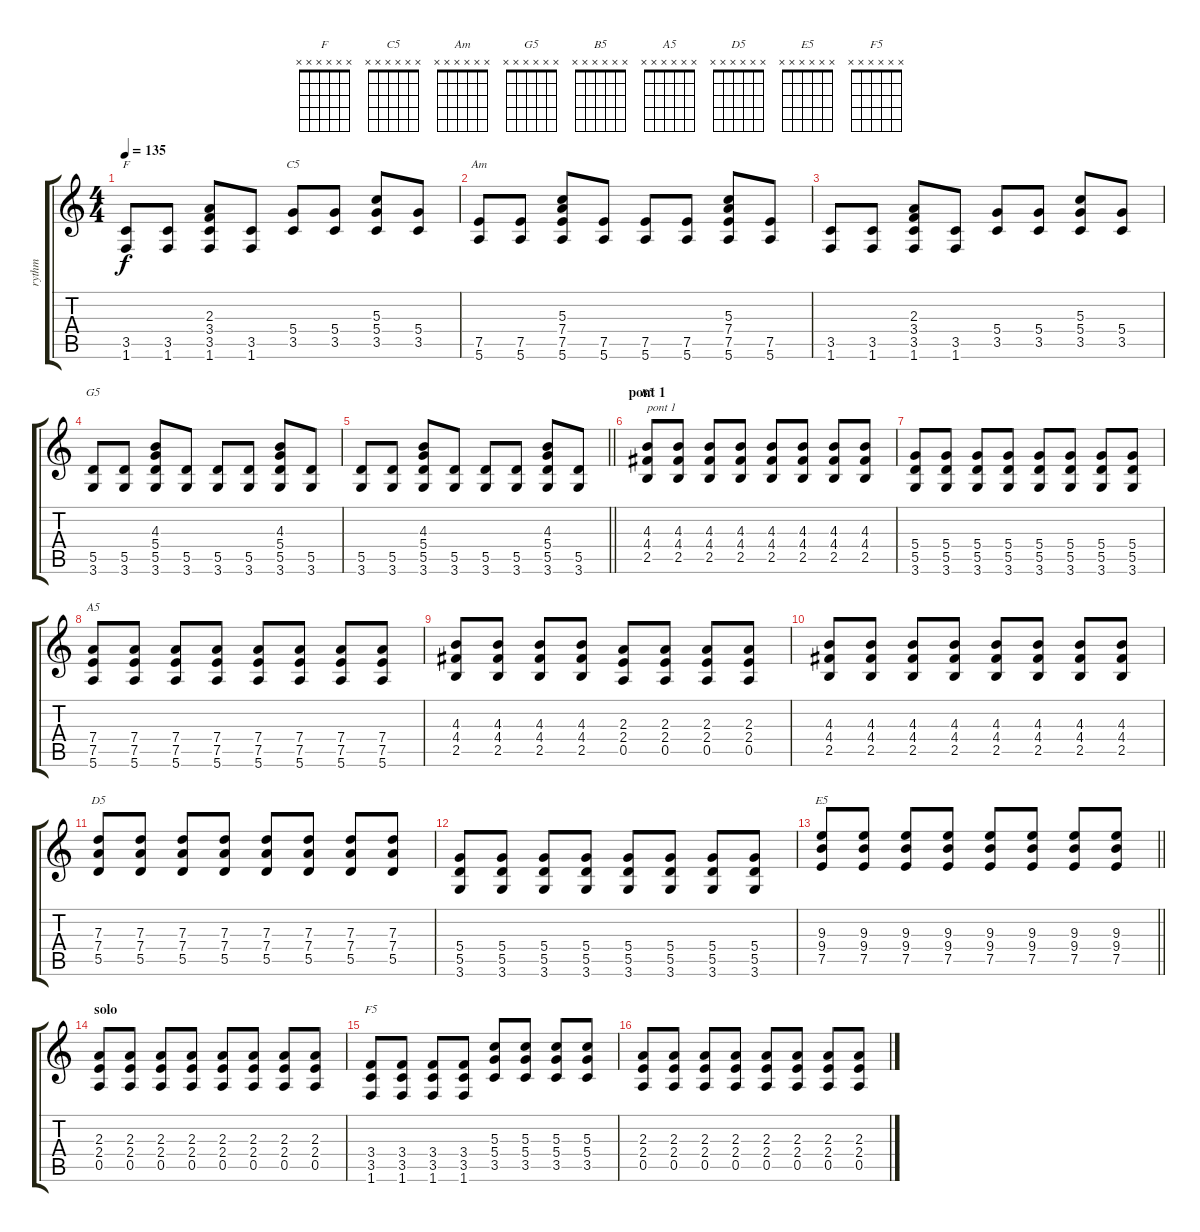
\track ("rythm" "rythm") {instrument electricguitarclean}
\staff {score tabs}
\tuning (E4 B3 G3 D3 A2 E2) {hide}
\chord ("F" x x x x x x)
\chord ("C5" x x x x x x)
\chord ("Am" x x x x x x)
\chord ("G5" x x x x x x)
\chord ("B5" x x x x x x)
\chord ("A5" x x x x x x)
\chord ("D5" x x x x x x)
\chord ("E5" x x x x x x)
\chord ("F5" x x x x x x)
\ts (4 4)
\tempo 135
\clef g2
\ks c
(3.5 1.6).8{ch "F" dy f} (3.5 1.6).8 (2.3 3.4 3.5 1.6).8 (3.5 1.6).8 (5.4 3.5).8{ch "C5"} (5.4 3.5).8 (5.3 5.4 3.5).8 (5.4 3.5).8 |
(7.5 5.6).8{ch "Am"} (7.5 5.6).8 (5.3 7.4 7.5 5.6).8 (7.5 5.6).8 (7.5 5.6).8 (7.5 5.6).8 (5.3 7.4 7.5 5.6).8 (7.5 5.6).8 |
(3.5 1.6).8 (3.5 1.6).8 (2.3 3.4 3.5 1.6).8 (3.5 1.6).8 (5.4 3.5).8 (5.4 3.5).8 (5.3 5.4 3.5).8 (5.4 3.5).8 |
(5.5 3.6).8{ch "G5"} (5.5 3.6).8 (4.3 5.4 5.5 3.6).8 (5.5 3.6).8 (5.5 3.6).8 (5.5 3.6).8 (4.3 5.4 5.5 3.6).8 (5.5 3.6).8 |
\barLineRight lightlight
(5.5 3.6).8 (5.5 3.6).8 (4.3 5.4 5.5 3.6).8 (5.5 3.6).8 (5.5 3.6).8 (5.5 3.6).8 (4.3 5.4 5.5 3.6).8 (5.5 3.6).8 |
\section ("" "pont 1")
(4.3 4.4 2.5).8{ch "B5" txt "pont 1"} (4.3 4.4 2.5).8 (4.3 4.4 2.5).8 (4.3 4.4 2.5).8 (4.3 4.4 2.5).8 (4.3 4.4 2.5).8 (4.3 4.4 2.5).8 (4.3 4.4 2.5).8 |
(5.4 5.5 3.6).8 (5.4 5.5 3.6).8 (5.4 5.5 3.6).8 (5.4 5.5 3.6).8 (5.4 5.5 3.6).8 (5.4 5.5 3.6).8 (5.4 5.5 3.6).8 (5.4 5.5 3.6).8 |
(7.4 7.5 5.6).8{ch "A5"} (7.4 7.5 5.6).8 (7.4 7.5 5.6).8 (7.4 7.5 5.6).8 (7.4 7.5 5.6).8 (7.4 7.5 5.6).8 (7.4 7.5 5.6).8 (7.4 7.5 5.6).8 |
(4.3 4.4 2.5).8 (4.3 4.4 2.5).8 (4.3 4.4 2.5).8 (4.3 4.4 2.5).8 (2.3 2.4 0.5).8 (2.3 2.4 0.5).8 (2.3 2.4 0.5).8 (2.3 2.4 0.5).8 |
(4.3 4.4 2.5).8 (4.3 4.4 2.5).8 (4.3 4.4 2.5).8 (4.3 4.4 2.5).8 (4.3 4.4 2.5).8 (4.3 4.4 2.5).8 (4.3 4.4 2.5).8 (4.3 4.4 2.5).8 |
(7.3 7.4 5.5).8{ch "D5"} (7.3 7.4 5.5).8 (7.3 7.4 5.5).8 (7.3 7.4 5.5).8 (7.3 7.4 5.5).8 (7.3 7.4 5.5).8 (7.3 7.4 5.5).8 (7.3 7.4 5.5).8 |
(5.4 5.5 3.6).8 (5.4 5.5 3.6).8 (5.4 5.5 3.6).8 (5.4 5.5 3.6).8 (5.4 5.5 3.6).8 (5.4 5.5 3.6).8 (5.4 5.5 3.6).8 (5.4 5.5 3.6).8 |
\barLineRight lightlight
(9.3 9.4 7.5).8{ch "E5"} (9.3 9.4 7.5).8 (9.3 9.4 7.5).8 (9.3 9.4 7.5).8 (9.3 9.4 7.5).8 (9.3 9.4 7.5).8 (9.3 9.4 7.5).8 (9.3 9.4 7.5).8 |
\section ("" "solo")
(2.3 2.4 0.5).8 (2.3 2.4 0.5).8 (2.3 2.4 0.5).8 (2.3 2.4 0.5).8 (2.3 2.4 0.5).8 (2.3 2.4 0.5).8 (2.3 2.4 0.5).8 (2.3 2.4 0.5).8 |
(3.4 3.5 1.6).8{ch "F5"} (3.4 3.5 1.6).8 (3.4 3.5 1.6).8 (3.4 3.5 1.6).8 (5.3 5.4 3.5).8 (5.3 5.4 3.5).8 (5.3 5.4 3.5).8 (5.3 5.4 3.5).8 |
(2.3 2.4 0.5).8 (2.3 2.4 0.5).8 (2.3 2.4 0.5).8 (2.3 2.4 0.5).8 (2.3 2.4 0.5).8 (2.3 2.4 0.5).8 (2.3 2.4 0.5).8 (2.3 2.4 0.5).8
